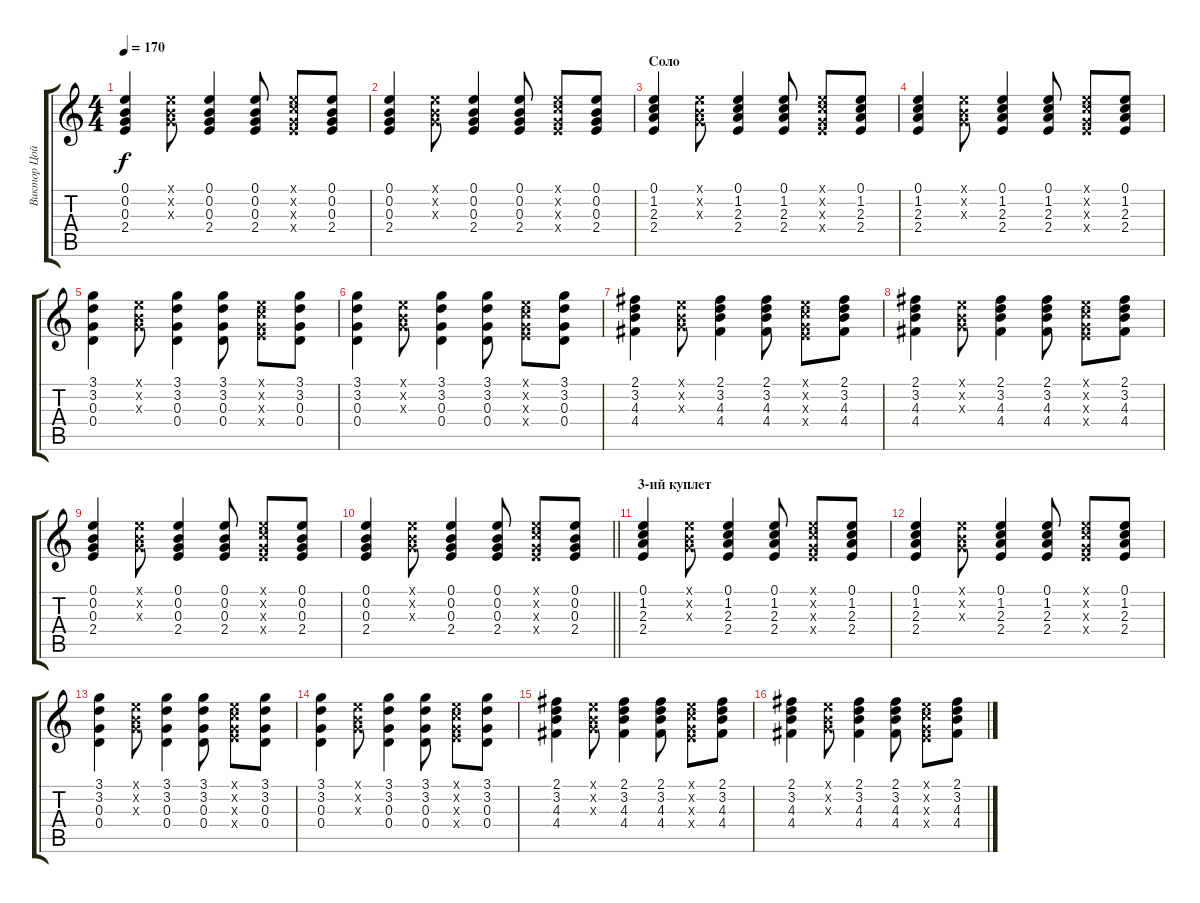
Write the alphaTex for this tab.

\track ("Виктор Цой" "Виктор Цой") {instrument acousticguitarsteel}
\staff {score tabs}
\tuning (E4 B3 G3 D3 A2 E2) {hide}
\ts (4 4)
\tempo 170
\clef g2
\ks c
(0.1 0.2 0.3 2.4).4{dy f} (0.1{x} 0.2{x} 0.3{x}).8 (0.1 0.2 0.3 2.4).4 (0.1 0.2 0.3 2.4).8 (0.1{x} 1.2{x} 0.3{x} 2.4{x}).8 (0.1 0.2 0.3 2.4).8 |
(0.1 0.2 0.3 2.4).4 (0.1{x} 0.2{x} 0.3{x}).8 (0.1 0.2 0.3 2.4).4 (0.1 0.2 0.3 2.4).8 (0.1{x} 1.2{x} 0.3{x} 2.4{x}).8 (0.1 0.2 0.3 2.4).8 |
\section ("" "Соло")
(0.1 1.2 2.3 2.4).4 (0.1{x} 0.2{x} 0.3{x}).8 (0.1 1.2 2.3 2.4).4 (0.1 1.2 2.3 2.4).8 (0.1{x} 1.2{x} 0.3{x} 2.4{x}).8 (0.1 1.2 2.3 2.4).8 |
(0.1 1.2 2.3 2.4).4 (0.1{x} 0.2{x} 0.3{x}).8 (0.1 1.2 2.3 2.4).4 (0.1 1.2 2.3 2.4).8 (0.1{x} 1.2{x} 0.3{x} 2.4{x}).8 (0.1 1.2 2.3 2.4).8 |
(3.1 3.2 0.3 0.4).4 (0.1{x} 0.2{x} 0.3{x}).8 (3.1 3.2 0.3 0.4).4 (3.1 3.2 0.3 0.4).8 (0.1{x} 1.2{x} 0.3{x} 2.4{x}).8 (3.1 3.2 0.3 0.4).8 |
(3.1 3.2 0.3 0.4).4 (0.1{x} 0.2{x} 0.3{x}).8 (3.1 3.2 0.3 0.4).4 (3.1 3.2 0.3 0.4).8 (0.1{x} 1.2{x} 0.3{x} 2.4{x}).8 (3.1 3.2 0.3 0.4).8 |
(2.1 3.2 4.3 4.4).4 (0.1{x} 0.2{x} 0.3{x}).8 (2.1 3.2 4.3 4.4).4 (2.1 3.2 4.3 4.4).8 (0.1{x} 1.2{x} 0.3{x} 2.4{x}).8 (2.1 3.2 4.3 4.4).8 |
(2.1 3.2 4.3 4.4).4 (0.1{x} 0.2{x} 0.3{x}).8 (2.1 3.2 4.3 4.4).4 (2.1 3.2 4.3 4.4).8 (0.1{x} 1.2{x} 0.3{x} 2.4{x}).8 (2.1 3.2 4.3 4.4).8 |
(0.1 0.2 0.3 2.4).4 (0.1{x} 0.2{x} 0.3{x}).8 (0.1 0.2 0.3 2.4).4 (0.1 0.2 0.3 2.4).8 (0.1{x} 1.2{x} 0.3{x} 2.4{x}).8 (0.1 0.2 0.3 2.4).8 |
\barLineRight lightlight
(0.1 0.2 0.3 2.4).4 (0.1{x} 0.2{x} 0.3{x}).8 (0.1 0.2 0.3 2.4).4 (0.1 0.2 0.3 2.4).8 (0.1{x} 1.2{x} 0.3{x} 2.4{x}).8 (0.1 0.2 0.3 2.4).8 |
\section ("" "3-ий куплет")
(0.1 1.2 2.3 2.4).4 (0.1{x} 0.2{x} 0.3{x}).8 (0.1 1.2 2.3 2.4).4 (0.1 1.2 2.3 2.4).8 (0.1{x} 1.2{x} 0.3{x} 2.4{x}).8 (0.1 1.2 2.3 2.4).8 |
(0.1 1.2 2.3 2.4).4 (0.1{x} 0.2{x} 0.3{x}).8 (0.1 1.2 2.3 2.4).4 (0.1 1.2 2.3 2.4).8 (0.1{x} 1.2{x} 0.3{x} 2.4{x}).8 (0.1 1.2 2.3 2.4).8 |
(3.1 3.2 0.3 0.4).4 (0.1{x} 0.2{x} 0.3{x}).8 (3.1 3.2 0.3 0.4).4 (3.1 3.2 0.3 0.4).8 (0.1{x} 1.2{x} 0.3{x} 2.4{x}).8 (3.1 3.2 0.3 0.4).8 |
(3.1 3.2 0.3 0.4).4 (0.1{x} 0.2{x} 0.3{x}).8 (3.1 3.2 0.3 0.4).4 (3.1 3.2 0.3 0.4).8 (0.1{x} 1.2{x} 0.3{x} 2.4{x}).8 (3.1 3.2 0.3 0.4).8 |
(2.1 3.2 4.3 4.4).4 (0.1{x} 0.2{x} 0.3{x}).8 (2.1 3.2 4.3 4.4).4 (2.1 3.2 4.3 4.4).8 (0.1{x} 1.2{x} 0.3{x} 2.4{x}).8 (2.1 3.2 4.3 4.4).8 |
(2.1 3.2 4.3 4.4).4 (0.1{x} 0.2{x} 0.3{x}).8 (2.1 3.2 4.3 4.4).4 (2.1 3.2 4.3 4.4).8 (0.1{x} 1.2{x} 0.3{x} 2.4{x}).8 (2.1 3.2 4.3 4.4).8
